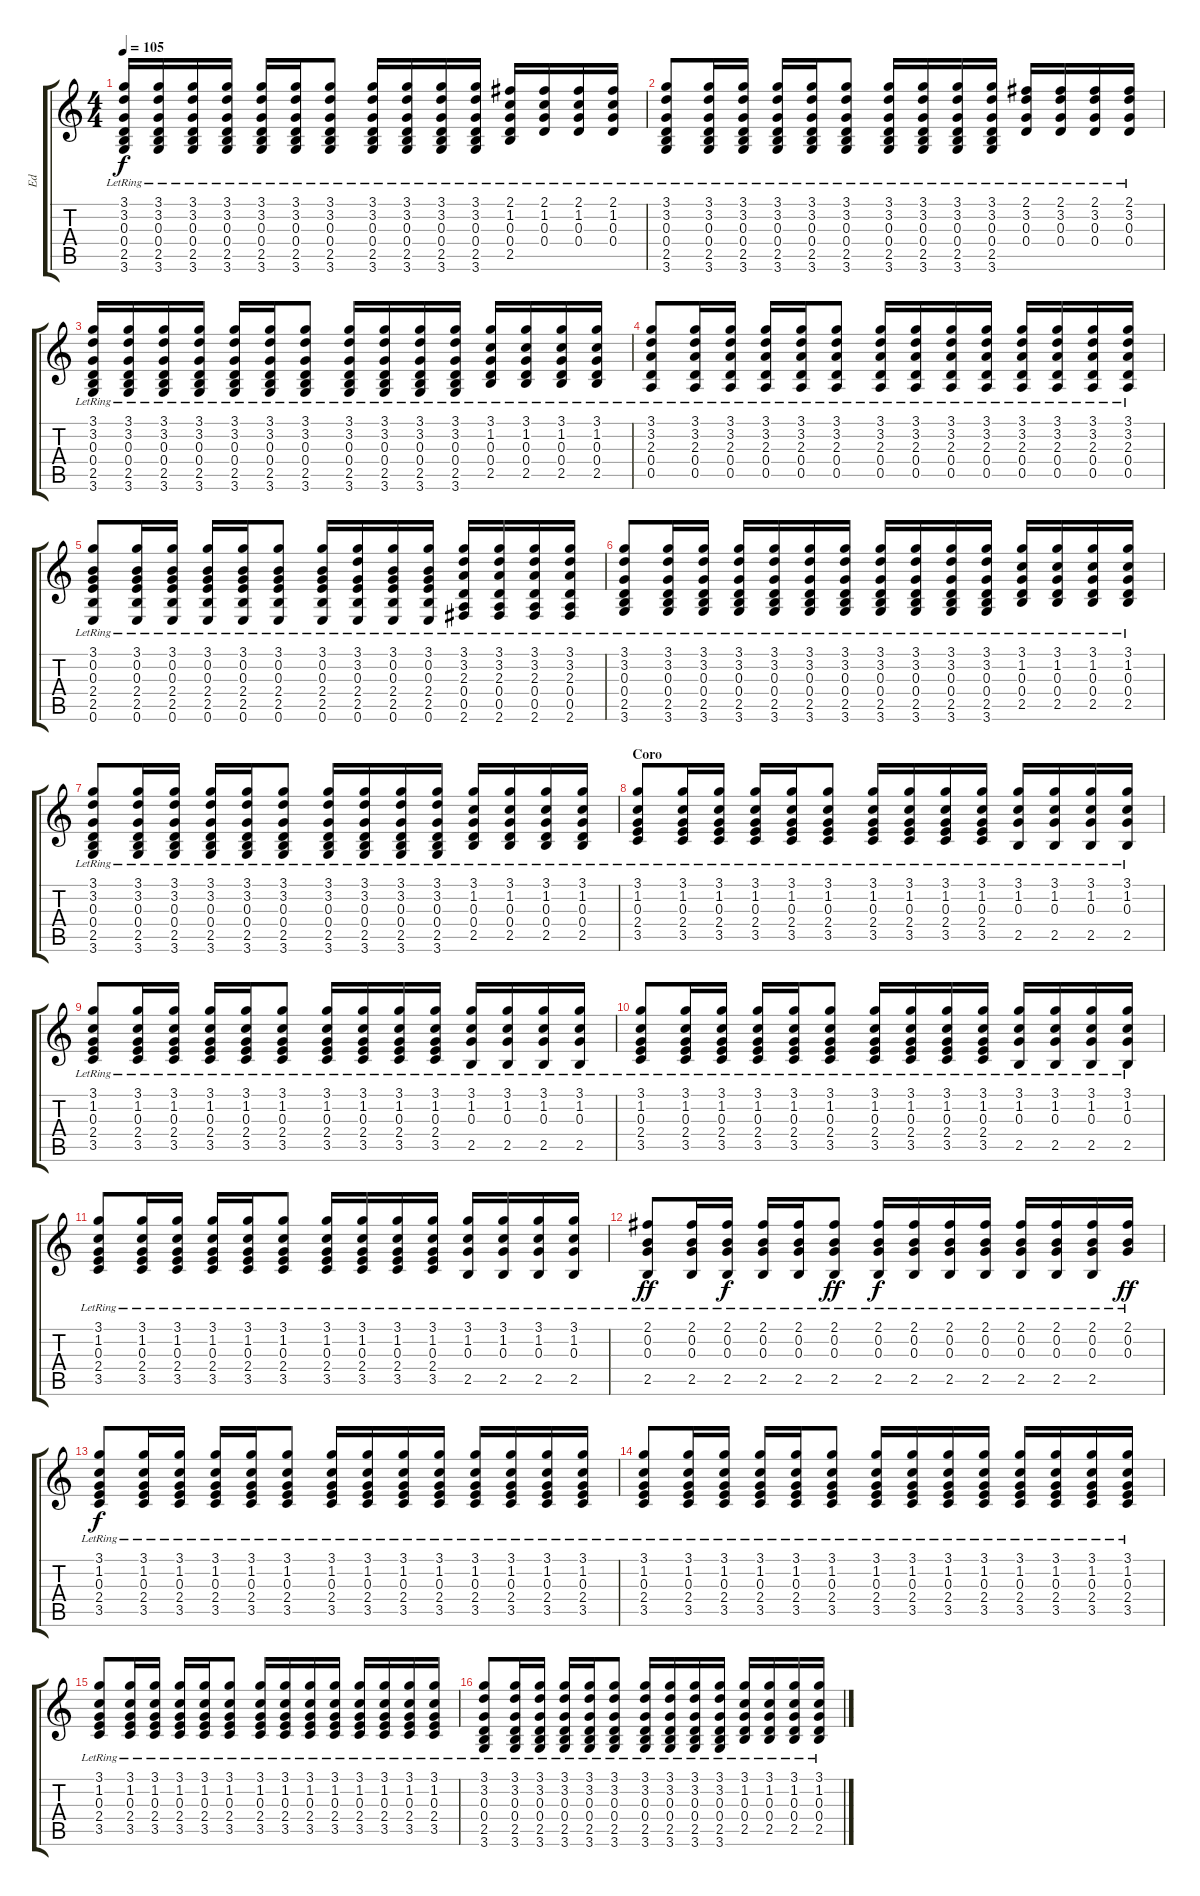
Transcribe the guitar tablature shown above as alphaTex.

\track ("Ed" "Ed") {instrument acousticguitarsteel}
\staff {score tabs}
\tuning (E4 B3 G3 D3 A2 E2) {hide}
\ts (4 4)
\tempo 105
\clef g2
\ks c
(3.1{lr} 3.2{lr} 0.3{lr} 0.4{lr} 2.5{lr} 3.6{lr}).16{dy f} (3.1{lr} 3.2{lr} 0.3{lr} 0.4{lr} 2.5{lr} 3.6{lr}).16 (3.1{lr} 3.2{lr} 0.3{lr} 0.4{lr} 2.5{lr} 3.6{lr}).16 (3.1{lr} 3.2{lr} 0.3{lr} 0.4{lr} 2.5{lr} 3.6{lr}).16 (3.1{lr} 3.2{lr} 0.3{lr} 0.4{lr} 2.5{lr} 3.6{lr}).16 (3.1{lr} 3.2{lr} 0.3{lr} 0.4{lr} 2.5{lr} 3.6{lr}).16 (3.1{lr} 3.2{lr} 0.3{lr} 0.4{lr} 2.5{lr} 3.6{lr}).8 (3.1{lr} 3.2{lr} 0.3{lr} 0.4{lr} 2.5{lr} 3.6{lr}).16 (3.1{lr} 3.2{lr} 0.3{lr} 0.4{lr} 2.5{lr} 3.6{lr}).16 (3.1{lr} 3.2{lr} 0.3{lr} 0.4{lr} 2.5{lr} 3.6{lr}).16 (3.1{lr} 3.2{lr} 0.3{lr} 0.4{lr} 2.5{lr} 3.6{lr}).16 (2.1{lr} 1.2{lr} 0.3{lr} 0.4{lr} 2.5{lr}).16 (2.1{lr} 1.2{lr} 0.3{lr} 0.4{lr}).16 (2.1{lr} 1.2{lr} 0.3{lr} 0.4{lr}).16 (2.1{lr} 1.2{lr} 0.3{lr} 0.4{lr}).16 |
(3.1{lr} 3.2{lr} 0.3{lr} 0.4{lr} 2.5{lr} 3.6{lr}).8 (3.1{lr} 3.2{lr} 0.3{lr} 0.4{lr} 2.5{lr} 3.6{lr}).16 (3.1{lr} 3.2{lr} 0.3{lr} 0.4{lr} 2.5{lr} 3.6{lr}).16 (3.1{lr} 3.2{lr} 0.3{lr} 0.4{lr} 2.5{lr} 3.6{lr}).16 (3.1{lr} 3.2{lr} 0.3{lr} 0.4{lr} 2.5{lr} 3.6{lr}).16 (3.1{lr} 3.2{lr} 0.3{lr} 0.4{lr} 2.5{lr} 3.6{lr}).8 (3.1{lr} 3.2{lr} 0.3{lr} 0.4{lr} 2.5{lr} 3.6{lr}).16 (3.1{lr} 3.2{lr} 0.3{lr} 0.4{lr} 2.5{lr} 3.6{lr}).16 (3.1{lr} 3.2{lr} 0.3{lr} 0.4{lr} 2.5{lr} 3.6{lr}).16 (3.1{lr} 3.2{lr} 0.3{lr} 0.4{lr} 2.5{lr} 3.6{lr}).16 (2.1{lr} 3.2{lr} 0.3{lr} 0.4{lr}).16 (2.1{lr} 3.2{lr} 0.3{lr} 0.4{lr}).16 (2.1{lr} 3.2{lr} 0.3{lr} 0.4{lr}).16 (2.1{lr} 3.2{lr} 0.3{lr} 0.4{lr}).16 |
(3.1{lr} 3.2{lr} 0.3{lr} 0.4{lr} 2.5{lr} 3.6{lr}).16 (3.1{lr} 3.2{lr} 0.3{lr} 0.4{lr} 2.5{lr} 3.6{lr}).16 (3.1{lr} 3.2{lr} 0.3{lr} 0.4{lr} 2.5{lr} 3.6{lr}).16 (3.1{lr} 3.2{lr} 0.3{lr} 0.4{lr} 2.5{lr} 3.6{lr}).16 (3.1{lr} 3.2{lr} 0.3{lr} 0.4{lr} 2.5{lr} 3.6{lr}).16 (3.1{lr} 3.2{lr} 0.3{lr} 0.4{lr} 2.5{lr} 3.6{lr}).16 (3.1{lr} 3.2{lr} 0.3{lr} 0.4{lr} 2.5{lr} 3.6{lr}).8 (3.1{lr} 3.2{lr} 0.3{lr} 0.4{lr} 2.5{lr} 3.6{lr}).16 (3.1{lr} 3.2{lr} 0.3{lr} 0.4{lr} 2.5{lr} 3.6{lr}).16 (3.1{lr} 3.2{lr} 0.3{lr} 0.4{lr} 2.5{lr} 3.6{lr}).16 (3.1{lr} 3.2{lr} 0.3{lr} 0.4{lr} 2.5{lr} 3.6{lr}).16 (3.1{lr} 1.2{lr} 0.3{lr} 0.4{lr} 2.5{lr}).16 (3.1{lr} 1.2{lr} 0.3{lr} 0.4{lr} 2.5{lr}).16 (3.1{lr} 1.2{lr} 0.3{lr} 0.4{lr} 2.5{lr}).16 (3.1{lr} 1.2{lr} 0.3{lr} 0.4{lr} 2.5{lr}).16 |
(3.1{lr} 3.2{lr} 2.3{lr} 0.4{lr} 0.5{lr}).8 (3.1{lr} 3.2{lr} 2.3{lr} 0.4{lr} 0.5{lr}).16 (3.1{lr} 3.2{lr} 2.3{lr} 0.4{lr} 0.5{lr}).16 (3.1{lr} 3.2{lr} 2.3{lr} 0.4{lr} 0.5{lr}).16 (3.1{lr} 3.2{lr} 2.3{lr} 0.4{lr} 0.5{lr}).16 (3.1{lr} 3.2{lr} 2.3{lr} 0.4{lr} 0.5{lr}).8 (3.1{lr} 3.2{lr} 2.3{lr} 0.4{lr} 0.5{lr}).16 (3.1{lr} 3.2{lr} 2.3{lr} 0.4{lr} 0.5{lr}).16 (3.1{lr} 3.2{lr} 2.3{lr} 0.4{lr} 0.5{lr}).16 (3.1{lr} 3.2{lr} 2.3{lr} 0.4{lr} 0.5{lr}).16 (3.1{lr} 3.2{lr} 2.3{lr} 0.4{lr} 0.5{lr}).16 (3.1{lr} 3.2{lr} 2.3{lr} 0.4{lr} 0.5{lr}).16 (3.1{lr} 3.2{lr} 2.3{lr} 0.4{lr} 0.5{lr}).16 (3.1{lr} 3.2{lr} 2.3{lr} 0.4{lr} 0.5{lr}).16 |
(3.1{lr} 0.2{lr} 0.3{lr} 2.4{lr} 2.5{lr} 0.6{lr}).8 (3.1{lr} 0.2{lr} 0.3{lr} 2.4{lr} 2.5{lr} 0.6{lr}).16 (3.1{lr} 0.2{lr} 0.3{lr} 2.4{lr} 2.5{lr} 0.6{lr}).16 (3.1{lr} 0.2{lr} 0.3{lr} 2.4{lr} 2.5{lr} 0.6{lr}).16 (3.1{lr} 0.2{lr} 0.3{lr} 2.4{lr} 2.5{lr} 0.6{lr}).16 (3.1{lr} 0.2{lr} 0.3{lr} 2.4{lr} 2.5{lr} 0.6{lr}).8 (3.1{lr} 0.2{lr} 0.3{lr} 2.4{lr} 2.5{lr} 0.6{lr}).16 (3.1{lr} 3.2{lr} 0.3{lr} 2.4{lr} 2.5{lr} 0.6{lr}).16 (3.1{lr} 0.2{lr} 0.3{lr} 2.4{lr} 2.5{lr} 0.6{lr}).16 (3.1{lr} 0.2{lr} 0.3{lr} 2.4{lr} 2.5{lr} 0.6{lr}).16 (3.1{lr} 3.2{lr} 2.3{lr} 0.4{lr} 0.5{lr} 2.6{lr}).16 (3.1{lr} 3.2{lr} 2.3{lr} 0.4{lr} 0.5{lr} 2.6{lr}).16 (3.1{lr} 3.2{lr} 2.3{lr} 0.4{lr} 0.5{lr} 2.6{lr}).16 (3.1{lr} 3.2{lr} 2.3{lr} 0.4{lr} 0.5{lr} 2.6{lr}).16 |
(3.1{lr} 3.2{lr} 0.3{lr} 0.4{lr} 2.5{lr} 3.6{lr}).8 (3.1{lr} 3.2{lr} 0.3{lr} 0.4{lr} 2.5{lr} 3.6{lr}).16 (3.1{lr} 3.2{lr} 0.3{lr} 0.4{lr} 2.5{lr} 3.6{lr}).16 (3.1{lr} 3.2{lr} 0.3{lr} 0.4{lr} 2.5{lr} 3.6{lr}).16 (3.1{lr} 3.2{lr} 0.3{lr} 0.4{lr} 2.5{lr} 3.6{lr}).16 (3.1{lr} 3.2{lr} 0.3{lr} 0.4{lr} 2.5{lr} 3.6{lr}).16 (3.1{lr} 3.2{lr} 0.3{lr} 0.4{lr} 2.5{lr} 3.6{lr}).16 (3.1{lr} 3.2{lr} 0.3{lr} 0.4{lr} 2.5{lr} 3.6{lr}).16 (3.1{lr} 3.2{lr} 0.3{lr} 0.4{lr} 2.5{lr} 3.6{lr}).16 (3.1{lr} 3.2{lr} 0.3{lr} 0.4{lr} 2.5{lr} 3.6{lr}).16 (3.1{lr} 3.2{lr} 0.3{lr} 0.4{lr} 2.5{lr} 3.6{lr}).16 (3.1{lr} 1.2{lr} 0.3{lr} 0.4{lr} 2.5{lr}).16 (3.1{lr} 1.2{lr} 0.3{lr} 0.4{lr} 2.5{lr}).16 (3.1{lr} 1.2{lr} 0.3{lr} 0.4{lr} 2.5{lr}).16 (3.1{lr} 1.2{lr} 0.3{lr} 0.4{lr} 2.5{lr}).16 |
(3.1{lr} 3.2{lr} 0.3{lr} 0.4{lr} 2.5{lr} 3.6{lr}).8 (3.1{lr} 3.2{lr} 0.3{lr} 0.4{lr} 2.5{lr} 3.6{lr}).16 (3.1{lr} 3.2{lr} 0.3{lr} 0.4{lr} 2.5{lr} 3.6{lr}).16 (3.1{lr} 3.2{lr} 0.3{lr} 0.4{lr} 2.5{lr} 3.6{lr}).16 (3.1{lr} 3.2{lr} 0.3{lr} 0.4{lr} 2.5{lr} 3.6{lr}).16 (3.1{lr} 3.2{lr} 0.3{lr} 0.4{lr} 2.5{lr} 3.6{lr}).8 (3.1{lr} 3.2{lr} 0.3{lr} 0.4{lr} 2.5{lr} 3.6{lr}).16 (3.1{lr} 3.2{lr} 0.3{lr} 0.4{lr} 2.5{lr} 3.6{lr}).16 (3.1{lr} 3.2{lr} 0.3{lr} 0.4{lr} 2.5{lr} 3.6{lr}).16 (3.1{lr} 3.2{lr} 0.3{lr} 0.4{lr} 2.5{lr} 3.6{lr}).16 (3.1{lr} 1.2{lr} 0.3{lr} 0.4{lr} 2.5{lr}).16 (3.1{lr} 1.2{lr} 0.3{lr} 0.4{lr} 2.5{lr}).16 (3.1{lr} 1.2{lr} 0.3{lr} 0.4{lr} 2.5{lr}).16 (3.1{lr} 1.2{lr} 0.3{lr} 0.4{lr} 2.5{lr}).16 |
\section ("" "Coro")
(3.1{lr} 1.2{lr} 0.3{lr} 2.4{lr} 3.5{lr}).8 (3.1{lr} 1.2{lr} 0.3{lr} 2.4{lr} 3.5{lr}).16 (3.1{lr} 1.2{lr} 0.3{lr} 2.4{lr} 3.5{lr}).16 (3.1{lr} 1.2{lr} 0.3{lr} 2.4{lr} 3.5{lr}).16 (3.1{lr} 1.2{lr} 0.3{lr} 2.4{lr} 3.5{lr}).16 (3.1{lr} 1.2{lr} 0.3{lr} 2.4{lr} 3.5{lr}).8 (3.1{lr} 1.2{lr} 0.3{lr} 2.4{lr} 3.5{lr}).16 (3.1{lr} 1.2{lr} 0.3{lr} 2.4{lr} 3.5{lr}).16 (3.1{lr} 1.2{lr} 0.3{lr} 2.4{lr} 3.5{lr}).16 (3.1{lr} 1.2{lr} 0.3{lr} 2.4{lr} 3.5{lr}).16 (3.1{lr} 1.2{lr} 0.3{lr} 2.5{lr}).16 (3.1{lr} 1.2{lr} 0.3{lr} 2.5{lr}).16 (3.1{lr} 1.2{lr} 0.3{lr} 2.5{lr}).16 (3.1{lr} 1.2{lr} 0.3{lr} 2.5{lr}).16 |
(3.1{lr} 1.2{lr} 0.3{lr} 2.4{lr} 3.5{lr}).8 (3.1{lr} 1.2{lr} 0.3{lr} 2.4{lr} 3.5{lr}).16 (3.1{lr} 1.2{lr} 0.3{lr} 2.4{lr} 3.5{lr}).16 (3.1{lr} 1.2{lr} 0.3{lr} 2.4{lr} 3.5{lr}).16 (3.1{lr} 1.2{lr} 0.3{lr} 2.4{lr} 3.5{lr}).16 (3.1{lr} 1.2{lr} 0.3{lr} 2.4{lr} 3.5{lr}).8 (3.1{lr} 1.2{lr} 0.3{lr} 2.4{lr} 3.5{lr}).16 (3.1{lr} 1.2{lr} 0.3{lr} 2.4{lr} 3.5{lr}).16 (3.1{lr} 1.2{lr} 0.3{lr} 2.4{lr} 3.5{lr}).16 (3.1{lr} 1.2{lr} 0.3{lr} 2.4{lr} 3.5{lr}).16 (3.1{lr} 1.2{lr} 0.3{lr} 2.5{lr}).16 (3.1{lr} 1.2{lr} 0.3{lr} 2.5{lr}).16 (3.1{lr} 1.2{lr} 0.3{lr} 2.5{lr}).16 (3.1{lr} 1.2{lr} 0.3{lr} 2.5{lr}).16 |
(3.1{lr} 1.2{lr} 0.3{lr} 2.4{lr} 3.5{lr}).8 (3.1{lr} 1.2{lr} 0.3{lr} 2.4{lr} 3.5{lr}).16 (3.1{lr} 1.2{lr} 0.3{lr} 2.4{lr} 3.5{lr}).16 (3.1{lr} 1.2{lr} 0.3{lr} 2.4{lr} 3.5{lr}).16 (3.1{lr} 1.2{lr} 0.3{lr} 2.4{lr} 3.5{lr}).16 (3.1{lr} 1.2{lr} 0.3{lr} 2.4{lr} 3.5{lr}).8 (3.1{lr} 1.2{lr} 0.3{lr} 2.4{lr} 3.5{lr}).16 (3.1{lr} 1.2{lr} 0.3{lr} 2.4{lr} 3.5{lr}).16 (3.1{lr} 1.2{lr} 0.3{lr} 2.4{lr} 3.5{lr}).16 (3.1{lr} 1.2{lr} 0.3{lr} 2.4{lr} 3.5{lr}).16 (3.1{lr} 1.2{lr} 0.3{lr} 2.5{lr}).16 (3.1{lr} 1.2{lr} 0.3{lr} 2.5{lr}).16 (3.1{lr} 1.2{lr} 0.3{lr} 2.5{lr}).16 (3.1{lr} 1.2{lr} 0.3{lr} 2.5{lr}).16 |
(3.1{lr} 1.2{lr} 0.3{lr} 2.4{lr} 3.5{lr}).8 (3.1{lr} 1.2{lr} 0.3{lr} 2.4{lr} 3.5{lr}).16 (3.1{lr} 1.2{lr} 0.3{lr} 2.4{lr} 3.5{lr}).16 (3.1{lr} 1.2{lr} 0.3{lr} 2.4{lr} 3.5{lr}).16 (3.1{lr} 1.2{lr} 0.3{lr} 2.4{lr} 3.5{lr}).16 (3.1{lr} 1.2{lr} 0.3{lr} 2.4{lr} 3.5{lr}).8 (3.1{lr} 1.2{lr} 0.3{lr} 2.4{lr} 3.5{lr}).16 (3.1{lr} 1.2{lr} 0.3{lr} 2.4{lr} 3.5{lr}).16 (3.1{lr} 1.2{lr} 0.3{lr} 2.4{lr} 3.5{lr}).16 (3.1{lr} 1.2{lr} 0.3{lr} 2.4{lr} 3.5{lr}).16 (3.1{lr} 1.2{lr} 0.3{lr} 2.5{lr}).16 (3.1{lr} 1.2{lr} 0.3{lr} 2.5{lr}).16 (3.1{lr} 1.2{lr} 0.3{lr} 2.5{lr}).16 (3.1{lr} 1.2{lr} 0.3{lr} 2.5{lr}).16 |
(2.1{lr} 0.2{lr} 0.3{lr} 2.5{lr}).8{dy ff} (2.1{lr} 0.2{lr} 0.3{lr} 2.5{lr}).16 (2.1{lr} 0.2{lr} 0.3{lr} 2.5{lr}).16{dy f} (2.1{lr} 0.2{lr} 0.3{lr} 2.5{lr}).16 (2.1{lr} 0.2{lr} 0.3{lr} 2.5{lr}).16 (2.1{lr} 0.2{lr} 0.3{lr} 2.5{lr}).8{dy ff} (2.1{lr} 0.2{lr} 0.3{lr} 2.5{lr}).16{dy f} (2.1{lr} 0.2{lr} 0.3{lr} 2.5{lr}).16 (2.1{lr} 0.2{lr} 0.3{lr} 2.5{lr}).16 (2.1{lr} 0.2{lr} 0.3{lr} 2.5{lr}).16 (2.1{lr} 0.2{lr} 0.3{lr} 2.5{lr}).16 (2.1{lr} 0.2{lr} 0.3{lr} 2.5{lr}).16 (2.1{lr} 0.2{lr} 0.3{lr} 2.5{lr}).16 (2.1{lr} 0.2{lr} 0.3{lr}).16{dy ff} |
(3.1{lr} 1.2{lr} 0.3{lr} 2.4{lr} 3.5{lr}).8{dy f} (3.1{lr} 1.2{lr} 0.3{lr} 2.4{lr} 3.5{lr}).16 (3.1{lr} 1.2{lr} 0.3{lr} 2.4{lr} 3.5{lr}).16 (3.1{lr} 1.2{lr} 0.3{lr} 2.4{lr} 3.5{lr}).16 (3.1{lr} 1.2{lr} 0.3{lr} 2.4{lr} 3.5{lr}).16 (3.1{lr} 1.2{lr} 0.3{lr} 2.4{lr} 3.5{lr}).8 (3.1{lr} 1.2{lr} 0.3{lr} 2.4{lr} 3.5{lr}).16 (3.1{lr} 1.2{lr} 0.3{lr} 2.4{lr} 3.5{lr}).16 (3.1{lr} 1.2{lr} 0.3{lr} 2.4{lr} 3.5{lr}).16 (3.1{lr} 1.2{lr} 0.3{lr} 2.4{lr} 3.5{lr}).16 (3.1{lr} 1.2{lr} 0.3{lr} 2.4{lr} 3.5{lr}).16 (3.1{lr} 1.2{lr} 0.3{lr} 2.4{lr} 3.5{lr}).16 (3.1{lr} 1.2{lr} 0.3{lr} 2.4{lr} 3.5{lr}).16 (3.1{lr} 1.2{lr} 0.3{lr} 2.4{lr} 3.5{lr}).16 |
(3.1{lr} 1.2{lr} 0.3{lr} 2.4{lr} 3.5{lr}).8 (3.1{lr} 1.2{lr} 0.3{lr} 2.4{lr} 3.5{lr}).16 (3.1{lr} 1.2{lr} 0.3{lr} 2.4{lr} 3.5{lr}).16 (3.1{lr} 1.2{lr} 0.3{lr} 2.4{lr} 3.5{lr}).16 (3.1{lr} 1.2{lr} 0.3{lr} 2.4{lr} 3.5{lr}).16 (3.1{lr} 1.2{lr} 0.3{lr} 2.4{lr} 3.5{lr}).8 (3.1{lr} 1.2{lr} 0.3{lr} 2.4{lr} 3.5{lr}).16 (3.1{lr} 1.2{lr} 0.3{lr} 2.4{lr} 3.5{lr}).16 (3.1{lr} 1.2{lr} 0.3{lr} 2.4{lr} 3.5{lr}).16 (3.1{lr} 1.2{lr} 0.3{lr} 2.4{lr} 3.5{lr}).16 (3.1{lr} 1.2{lr} 0.3{lr} 2.4{lr} 3.5{lr}).16 (3.1{lr} 1.2{lr} 0.3{lr} 2.4{lr} 3.5{lr}).16 (3.1{lr} 1.2{lr} 0.3{lr} 2.4{lr} 3.5{lr}).16 (3.1{lr} 1.2{lr} 0.3{lr} 2.4{lr} 3.5{lr}).16 |
(3.1{lr} 1.2{lr} 0.3{lr} 2.4{lr} 3.5{lr}).8 (3.1{lr} 1.2{lr} 0.3{lr} 2.4{lr} 3.5{lr}).16 (3.1{lr} 1.2{lr} 0.3{lr} 2.4{lr} 3.5{lr}).16 (3.1{lr} 1.2{lr} 0.3{lr} 2.4{lr} 3.5{lr}).16 (3.1{lr} 1.2{lr} 0.3{lr} 2.4{lr} 3.5{lr}).16 (3.1{lr} 1.2{lr} 0.3{lr} 2.4{lr} 3.5{lr}).8 (3.1{lr} 1.2{lr} 0.3{lr} 2.4{lr} 3.5{lr}).16 (3.1{lr} 1.2{lr} 0.3{lr} 2.4{lr} 3.5{lr}).16 (3.1{lr} 1.2{lr} 0.3{lr} 2.4{lr} 3.5{lr}).16 (3.1{lr} 1.2{lr} 0.3{lr} 2.4{lr} 3.5{lr}).16 (3.1{lr} 1.2{lr} 0.3{lr} 2.4{lr} 3.5{lr}).16 (3.1{lr} 1.2{lr} 0.3{lr} 2.4{lr} 3.5{lr}).16 (3.1{lr} 1.2{lr} 0.3{lr} 2.4{lr} 3.5{lr}).16 (3.1{lr} 1.2{lr} 0.3{lr} 2.4{lr} 3.5{lr}).16 |
(3.1{lr} 3.2{lr} 0.3{lr} 0.4{lr} 2.5{lr} 3.6{lr}).8 (3.1{lr} 3.2{lr} 0.3{lr} 0.4{lr} 2.5{lr} 3.6{lr}).16 (3.1{lr} 3.2{lr} 0.3{lr} 0.4{lr} 2.5{lr} 3.6{lr}).16 (3.1{lr} 3.2{lr} 0.3{lr} 0.4{lr} 2.5{lr} 3.6{lr}).16 (3.1{lr} 3.2{lr} 0.3{lr} 0.4{lr} 2.5{lr} 3.6{lr}).16 (3.1{lr} 3.2{lr} 0.3{lr} 0.4{lr} 2.5{lr} 3.6{lr}).8 (3.1{lr} 3.2{lr} 0.3{lr} 0.4{lr} 2.5{lr} 3.6{lr}).16 (3.1{lr} 3.2{lr} 0.3{lr} 0.4{lr} 2.5{lr} 3.6{lr}).16 (3.1{lr} 3.2{lr} 0.3{lr} 0.4{lr} 2.5{lr} 3.6{lr}).16 (3.1{lr} 3.2{lr} 0.3{lr} 0.4{lr} 2.5{lr} 3.6{lr}).16 (3.1{lr} 1.2{lr} 0.3{lr} 0.4{lr} 2.5{lr}).16 (3.1{lr} 1.2{lr} 0.3{lr} 0.4{lr} 2.5{lr}).16 (3.1{lr} 1.2{lr} 0.3{lr} 0.4{lr} 2.5{lr}).16 (3.1{lr} 1.2{lr} 0.3{lr} 0.4{lr} 2.5{lr}).16
